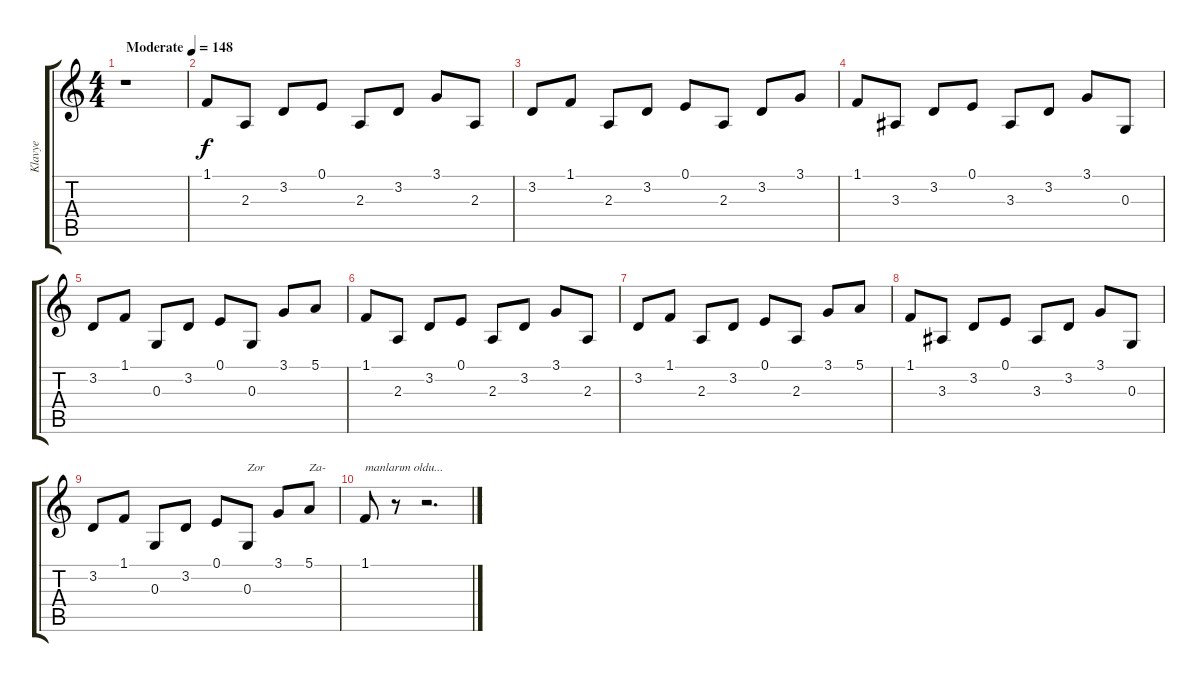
\track ("Klavye" "Klavye") {instrument lead1square}
\staff {score tabs}
\tuning (E4 B3 G3 D3 A2 E2) {hide}
\ts (4 4)
\tempo (148 "Moderate")
\clef g2
\ks c
r.1{dy f instrument lead1square} |
1.1.8 2.3.8 3.2.8 0.1.8 2.3.8 3.2.8 3.1.8 2.3.8 |
3.2.8 1.1.8 2.3.8 3.2.8 0.1.8 2.3.8 3.2.8 3.1.8 |
1.1.8 3.3.8 3.2.8 0.1.8 3.3.8 3.2.8 3.1.8 0.3.8 |
3.2.8 1.1.8 0.3.8 3.2.8 0.1.8 0.3.8 3.1.8 5.1.8 |
1.1.8 2.3.8 3.2.8 0.1.8 2.3.8 3.2.8 3.1.8 2.3.8 |
3.2.8 1.1.8 2.3.8 3.2.8 0.1.8 2.3.8 3.1.8 5.1.8 |
1.1.8 3.3.8 3.2.8 0.1.8 3.3.8 3.2.8 3.1.8 0.3.8 |
3.2.8 1.1.8 0.3.8 3.2.8 0.1.8 0.3.8{txt "Zor"} 3.1.8 5.1.8{txt "Za-"} |
1.1.8{txt "manlarım oldu..."} r.8 r.2{d}
